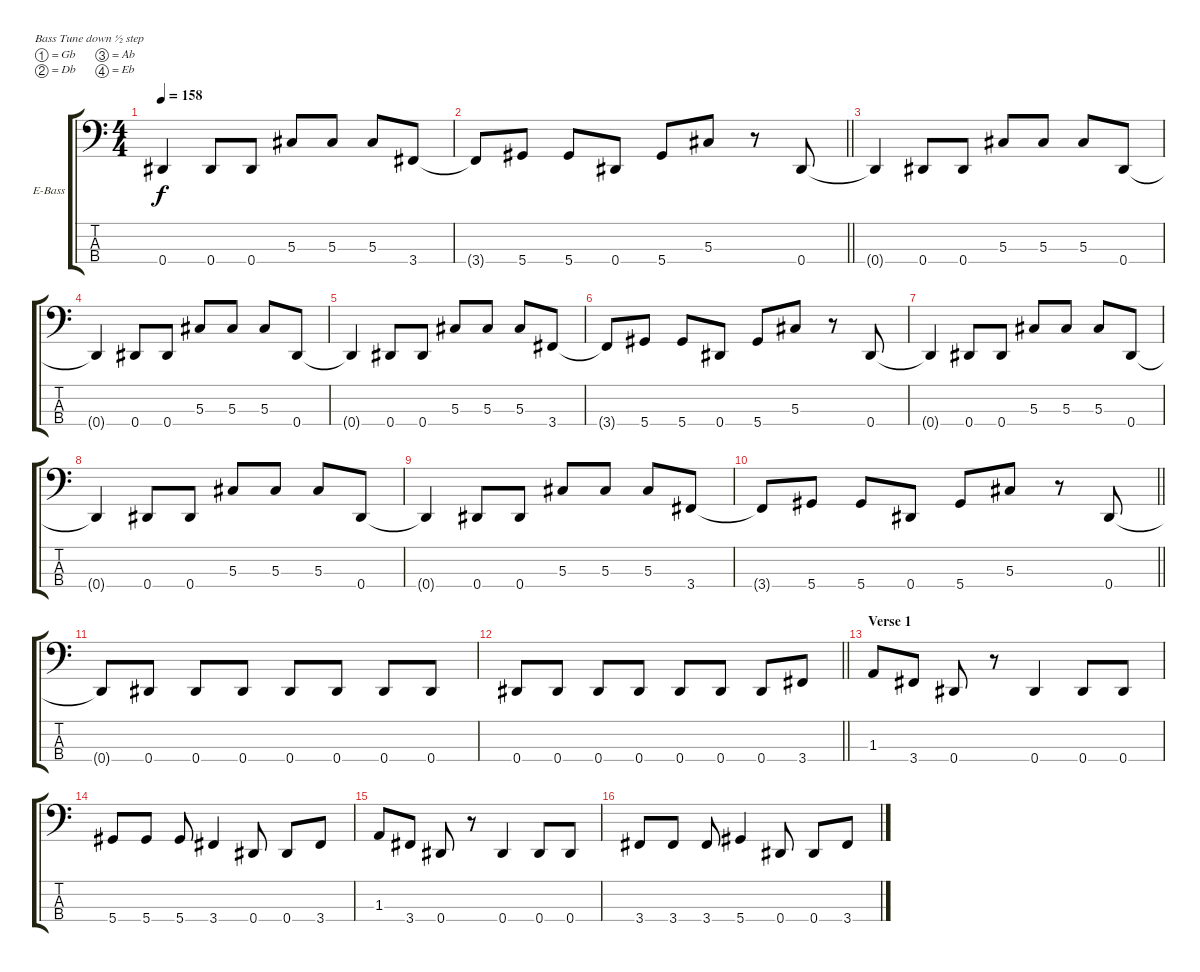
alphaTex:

\bracketExtendMode groupsimilarinstruments
\firstSystemTrackNameOrientation horizontal
\otherSystemsTrackNameOrientation horizontal
\track ("Bass" "E-Bass") {instrument electricbassfinger}
\staff {score tabs}
\tuning (Gb2 Db2 Ab1 Eb1)
\ts (4 4)
\tempo 158
\clef f4
\ks c
0.4{t}.4{dy f} 0.4.8 0.4.8 5.3.8 5.3.8 5.3.8 3.4.8 |
\barLineRight lightlight
3.4{t}.8 5.4.8 5.4.8 0.4.8 5.4.8 5.3.8 r.8 0.4.8 |
\section ("" "")
0.4{t}.4 0.4.8 0.4.8 5.3.8 5.3.8 5.3.8 0.4.8 |
0.4{t}.4 0.4.8 0.4.8 5.3.8 5.3.8 5.3.8 0.4.8 |
0.4{t}.4 0.4.8 0.4.8 5.3.8 5.3.8 5.3.8 3.4.8 |
3.4{t}.8 5.4.8 5.4.8 0.4.8 5.4.8 5.3.8 r.8 0.4.8 |
0.4{t}.4 0.4.8 0.4.8 5.3.8 5.3.8 5.3.8 0.4.8 |
0.4{t}.4 0.4.8 0.4.8 5.3.8 5.3.8 5.3.8 0.4.8 |
0.4{t}.4 0.4.8 0.4.8 5.3.8 5.3.8 5.3.8 3.4.8 |
\barLineRight lightlight
3.4{t}.8 5.4.8 5.4.8 0.4.8 5.4.8 5.3.8 r.8 0.4.8 |
\section ("" "")
0.4{t}.8 0.4.8 0.4.8 0.4.8 0.4.8 0.4.8 0.4.8 0.4.8 |
\barLineRight lightlight
0.4.8 0.4.8 0.4.8 0.4.8 0.4.8 0.4.8 0.4.8 3.4.8 |
\section ("" "Verse 1")
1.3.8 3.4.8 0.4.8 r.8 0.4.4 0.4.8 0.4.8 |
5.4.8 5.4.8 5.4.8 3.4.4 0.4.8 0.4.8 3.4.8 |
1.3.8 3.4.8 0.4.8 r.8 0.4.4 0.4.8 0.4.8 |
3.4.8 3.4.8 3.4.8 5.4.4 0.4.8 0.4.8 3.4.8
